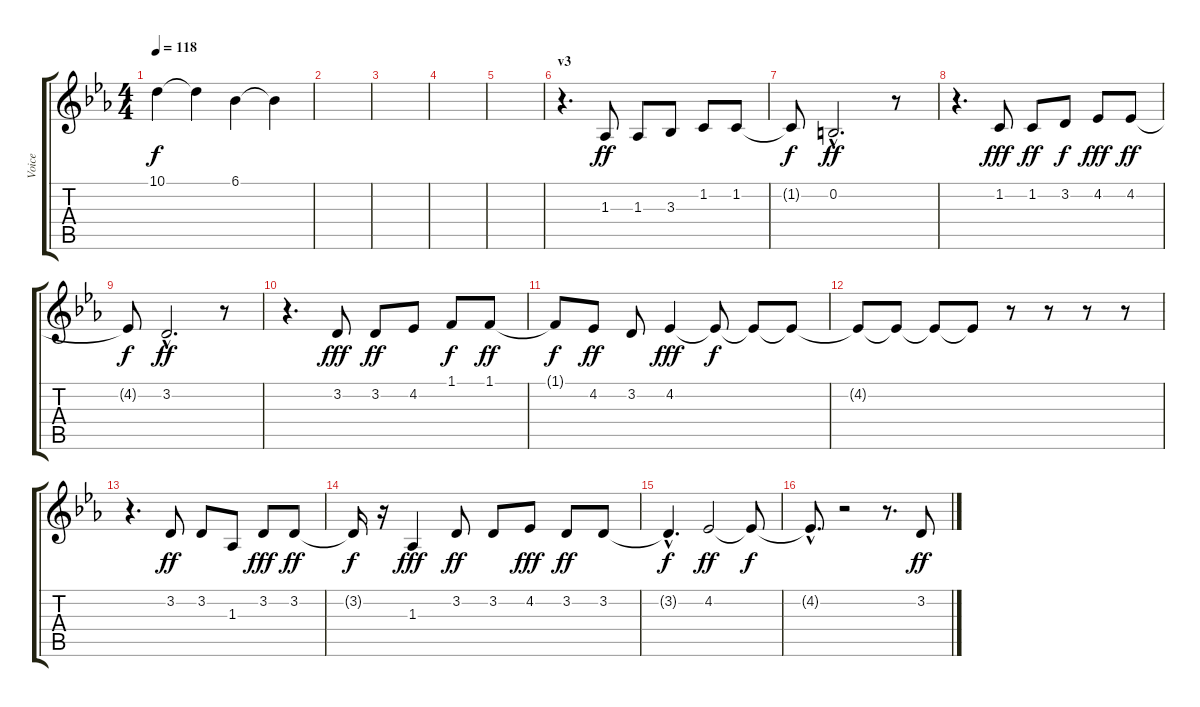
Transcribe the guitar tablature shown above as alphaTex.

\track ("Voice" "Voice") {instrument tenorsax}
\staff {score tabs}
\tuning (E4 B3 G3 D3 A2 E2) {hide}
\ts (4 4)
\tempo 118
\clef g2
\ks cminor
10.1{t}.4{dy f} 10.1{t}.4 6.1.4 6.1{t}.4 |
|
|
|
|
\section ("" "v3")
r.4{d} 1.3.8{dy ff} 1.3.8 3.3.8 1.2.8 1.2.8 |
1.2{t}.8{dy f} 0.2{hac}.2{d dy ff} r.8 |
r.4{d} 1.2.8{dy fff} 1.2.8{dy ff} 3.2.8{dy f} 4.2.8{dy fff} 4.2.8{dy ff} |
4.2{t}.8{dy f} 3.2{hac}.2{d dy ff} r.8 |
r.4{d} 3.2.8{dy fff} 3.2.8{dy ff} 4.2.8 1.1.8{dy f} 1.1.8{dy ff} |
1.1{t}.8{dy f} 4.2.8{dy ff} 3.2.8 4.2.4{dy fff} 4.2{t}.8{dy f} 4.2{t}.8 4.2{t}.8 |
4.2{t}.8 4.2{t}.8 4.2{t}.8 4.2{t}.8 r.8 r.8 r.8 r.8 |
r.4{d} 3.2.8{dy ff} 3.2.8 1.3.8 3.2.8{dy fff} 3.2.8{dy ff} |
3.2{t}.16{dy f} r.16 1.3.4{dy fff} 3.2.8{dy ff} 3.2.8 4.2.8{dy fff} 3.2.8{dy ff} 3.2.8 |
3.2{hac t}.4{d dy f} 4.2.2{dy ff} 4.2{t}.8{dy f} |
4.2{hac t}.8{d} r.2 r.8{d} 3.2.8{dy ff}
